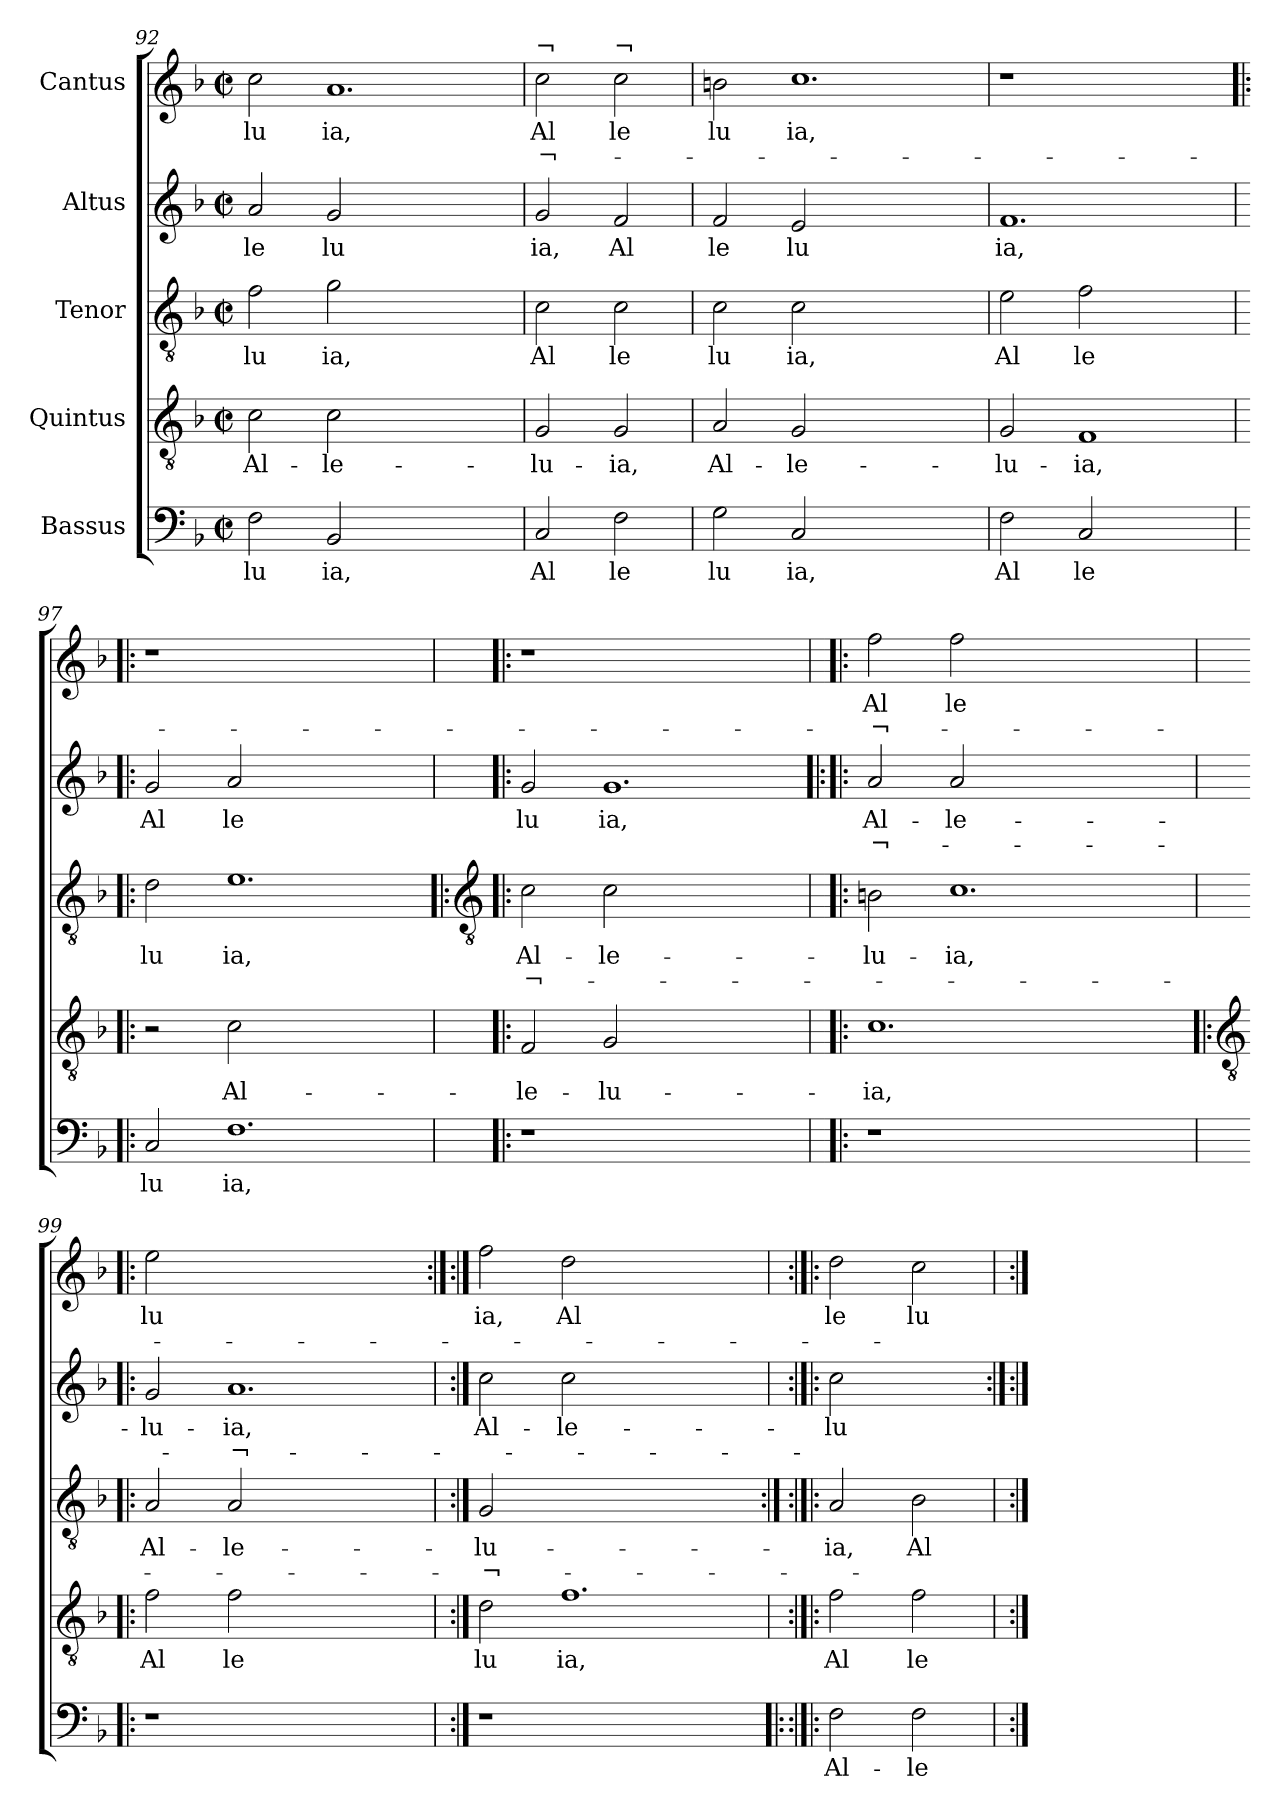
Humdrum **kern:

**kern	**text	**kern	**text	**kern	**text	**text	**kern	**text	**text	**kern	**text	**text
*part5	*part5	*part4	*part4	*part3	*part3	*part3	*part2	*part2	*part2	*part1	*part1	*part1
*staff5	*staff5	*staff4	*staff4	*staff3	*staff3	*staff3	*staff2	*staff2	*staff2	*staff1	*staff1	*staff1
*I"Bassus	*	*I"Quintus	*	*I"Tenor	*	*	*I"Altus	*	*	*I"Cantus	*	*
*clefF4	*	*clefGv2	*	*clefGv2	*	*	*clefG2	*	*	*clefG2	*	*
*k[b-]	*	*k[b-]	*	*k[b-]	*	*	*k[b-]	*	*	*k[b-]	*	*
*F:	*	*F:	*	*F:	*	*	*F:	*	*	*F:	*	*
*M2/2	*	*M2/2	*	*M2/2	*	*	*M2/2	*	*	*M2/2	*	*
*met(c|)	*	*met(c|)	*	*met(c|)	*	*	*met(c|)	*	*	*met(c|)	*	*
=92A	=92A	=92A	=92A	=92A	=92A	=92A	=92A	=92A	=92A	=92A	=92A	=92A
!	!LO:LY:b	!	!LO:LY:b	!	!LO:LY:b	!	!	!LO:LY:b	!	!	!LO:LY:b	!
2F\	lu	2c\	Al-	2f\	lu	.	2a/	le	.	2cc\	lu	.
!	!LO:LY:b	!	!LO:LY:b	!	!LO:LY:b	!	!	!LO:LY:b	!	!	!LO:LY:b	!
2BB-/	ia,	2c\	-le-	2g\	ia,	.	2g/	lu	.	1.a	ia,	.
1ryy	.	1ryy	.	1ryy	.	.	1ryy	.	.	.	.	.
=94A	=94A	=94A	=94A	=94A	=94A	=94A	=94A	=94A	=94A	=94A	=94A	=94A
!	!	!	!	!	!	!	!	!	!	!LO:TX:a:t=¬	!	!
!	!LO:LY:b	!	!LO:LY:b	!	!LO:LY:b	!	!	!LO:LY:b	!	!	!LO:LY:b	!LO:LY:b
2C/	Al	2G/	-lu-	2c\	Al	.	2g/	ia,	.	2cc\	Al	¬-
!	!	!	!	!	!	!	!	!	!	!LO:TX:a:t=¬	!	!
!	!LO:LY:b	!	!LO:LY:b	!	!LO:LY:b	!	!	!LO:LY:b	!	!	!LO:LY:b	!
2F\	le	2G/	-ia,	2c\	le	.	2f/	Al	.	2cc\	-le	.
=95A	=95A	=95A	=95A	=95A	=95A	=95A	=95A	=95A	=95A	=95A	=95A	=95A
!	!LO:LY:b	!	!LO:LY:b	!	!LO:LY:b	!	!	!LO:LY:b	!	!	!LO:LY:b	!
2G\	lu	2A/	Al-	2c\	lu	.	2f/	le	.	2bn\	lu	.
!	!LO:LY:b	!	!LO:LY:b	!	!LO:LY:b	!	!	!LO:LY:b	!	!	!LO:LY:b	!
2C/	ia,	2G/	-le-	2c\	ia,	.	2e/	lu	.	1.cc	ia,	.
1ryy	.	1ryy	.	1ryy	.	.	1ryy	.	.	.	.	.
=96A	=96A	=96A	=96A	=96A	=96A	=96A	=96A	=96A	=96A	=96A	=96A	=96A
!	!LO:LY:b	!	!LO:LY:b	!	!LO:LY:b	!	!	!LO:LY:b	!	!	!	!
2F\	Al	2G/	-lu-	2e\	Al	.	1.f	ia,	.	1r	.	.
!	!LO:LY:b	!	!LO:LY:b	!	!LO:LY:b	!	!	!	!	!	!	!
2C/	le	1F	-ia,	2f\	le	.	.	.	.	.	.	.
2ryy	.	.	.	2ryy	.	.	.	.	.	2ryy	.	.
!!LO:LB:g=z
=97	=97!|:	=97	=97!|:	=97	=97!|:	=97!|:	=97	=97!|:	=97!|:	=97!|:	=97!|:	=97!|:
!	!LO:LY:b	!	!	!	!LO:LY:b	!	!	!LO:LY:b	!	!	!	!
2C/	lu	2r	.	2d\	lu	.	2g/	Al	.	1r	.	.
!	!LO:LY:b	!	!LO:LY:b	!	!LO:LY:b	!	!	!LO:LY:b	!	!	!	!
1.F	ia,	2c\	Al-	1.e	ia,	.	2a/	le	.	.	.	.
.	.	1ryy	.	.	.	.	1ryy	.	.	1ryy	.	.
!!LO:LB:g=z
=98	=98	=98	=98	=98!|:	=98	=98	=98	=98	=98	=98	=98	=98
*	*	*	*	*clefGv2	*	*	*	*	*	*	*	*
!	!	!	!LO:LY:b	!	!LO:LY:b	!LO:LY:b	!	!LO:LY:b	!	!	!	!
1r	.	2F/	-le-	2c\	Al-	-¬-	2g/	lu	.	1r	.	.
!	!	!	!LO:LY:b	!	!LO:LY:b	!	!	!LO:LY:b	!	!	!	!
.	.	2G/	-lu-	2c\	-le-	.	1.g	ia,	.	.	.	.
1ryy	.	1ryy	.	1ryy	.	.	.	.	.	1ryy	.	.
!!LO:LB:g=z
=98A	=98A	=98A	=98A	=98A	=98A	=98A	=98A!|:	=98A	=98A	=98A	=98A	=98A
!	!	!	!LO:LY:b	!	!LO:LY:b	!	!	!LO:LY:b	!LO:LY:b	!	!LO:LY:b	!LO:LY:b
1r	.	1.c	-ia,	2Bn\	-lu-	.	2a/	Al-	-¬-	2ff\	Al	¬-
!	!	!	!	!	!LO:LY:b	!	!	!LO:LY:b	!	!	!LO:LY:b	!
.	.	.	.	1.c	-ia,	.	2a/	-le-	.	2ff\	-le	.
1ryy	.	.	.	.	.	.	1ryy	.	.	1ryy	.	.
.	.	2ryy	.	.	.	.	.	.	.	.	.	.
!!LO:LB:g=z
=99	=99	=99!|:	=99	=99	=99	=99	=99	=99	=99	=99	=99	=99
*	*	*clefGv2	*	*	*	*	*	*	*	*	*	*
!	!	!	!LO:LY:b	!	!LO:LY:b	!	!	!LO:LY:b	!	!	!LO:LY:b	!
1r	.	2f\	Al	2A/	Al-	.	2g/	-lu-	.	2ee\	lu	.
!	!	!	!LO:LY:b	!	!LO:LY:b	!	!	!LO:LY:b	!LO:LY:b	!	!	!
.	.	2f\	le	2A/	-le-	.	1.a	-ia,	¬-	1.ryy	.	.
1ryy	.	1ryy	.	1ryy	.	.	.	.	.	.	.	.
=99A	=99A:|!	=99A	=99A:|!	=99A	=99A:|!	=99A:|!	=99A	=99A:|!	=99A:|!	=99A:|!	=99A:|!	=99A:|!
!	!	!	!LO:LY:b	!	!LO:LY:b	!LO:LY:b	!	!LO:LY:b	!	!	!LO:LY:b	!
1r	.	2d\	lu	2G/	-lu-	-¬-	2cc\	-Al-	.	2ff\	ia,	.
!	!	!	!LO:LY:b	!	!	!	!	!LO:LY:b	!	!	!LO:LY:b	!
.	.	1.f	ia,	1.ryy	.	.	2cc\	-le-	.	2dd\	Al	.
1ryy	.	.	.	.	.	.	1ryy	.	.	1ryy	.	.
!!LO:LB:g=z
=100!|:	=100	=100	=100	=100:|!	=100	=100	=100	=100	=100	=100	=100	=100
!	!LO:LY:b	!	!LO:LY:b	!	!LO:LY:b	!	!	!LO:LY:b	!	!	!LO:LY:b	!
2F\	Al-	2f\	Al	2A/	-ia,	.	2cc\	-lu-	.	2dd\	le	.
!	!LO:LY:b	!	!LO:LY:b	!	!LO:LY:b	!	!	!	!	!	!LO:LY:b	!
2F\	-le-	2f\	le	2B-\	Al-	.	2ryy	.	.	2cc\	lu	.
=	=	=	=	=	=	=	=:|!	=	=	=	=	=
*-	*-	*-	*-	*-	*-	*-	*-	*-	*-	*-	*-	*-
